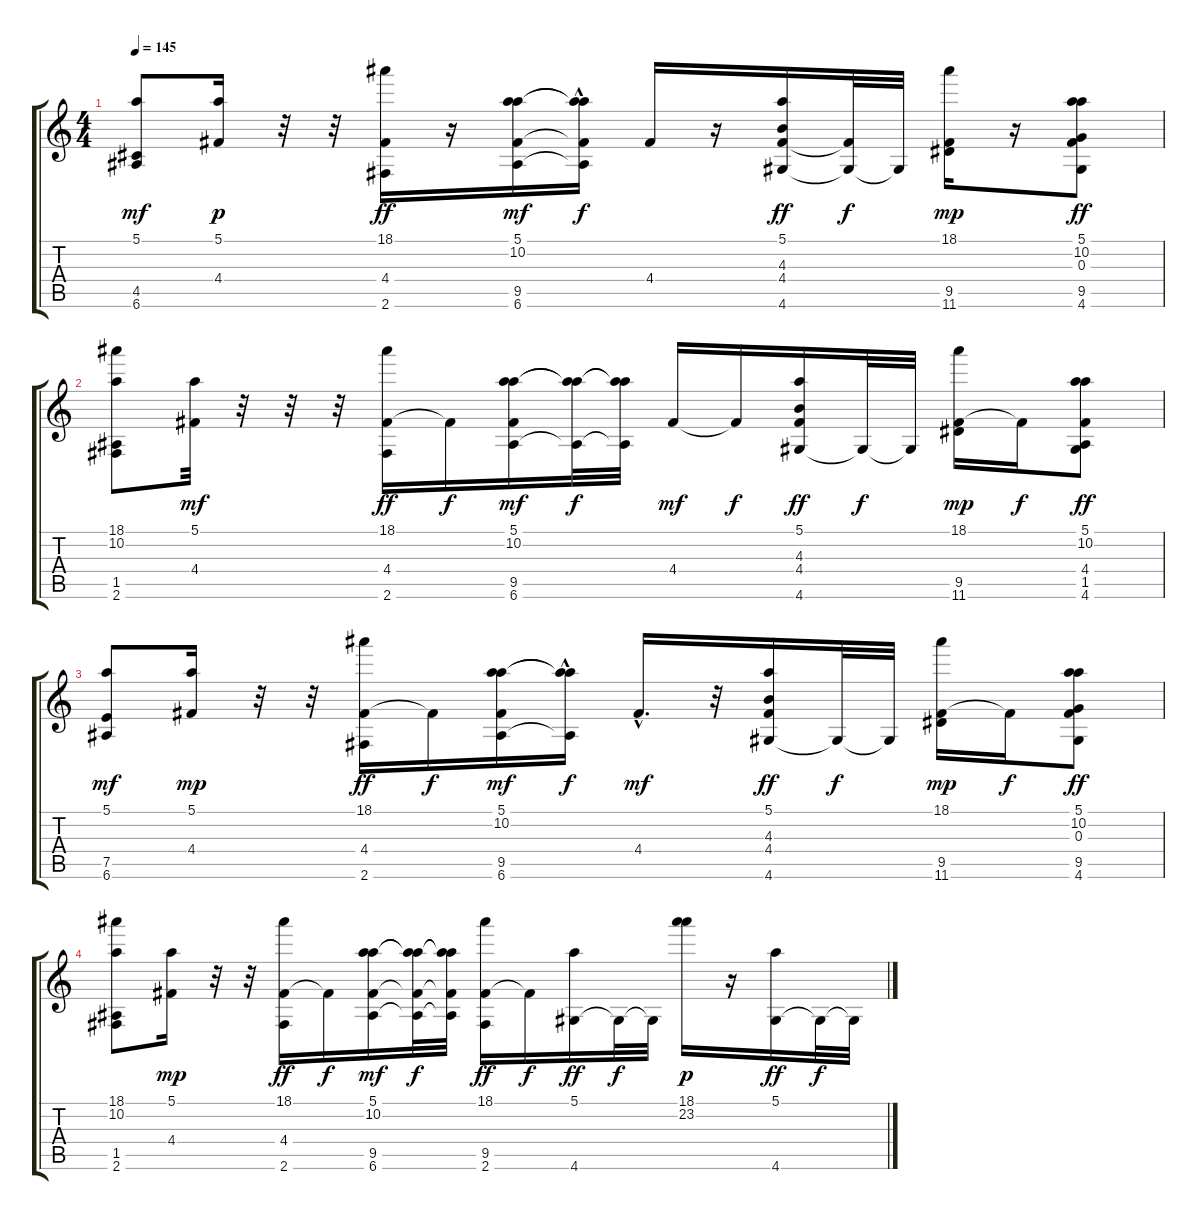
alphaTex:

\track "" {instrument acousticguitarsteel}
\staff {score tabs}
\tuning (E4 B3 G3 D3 A2 E2) {hide}
\ts (4 4)
\tempo 145
\clef g2
\ks c
(5.1 4.5 6.6).8{dy mf} (5.1 4.4).16{dy p} r.32 r.32 (18.1 4.4 2.6).16{dy ff} r.16 (5.1 10.2 9.5 6.6).16{dy mf} (5.1{t} 10.2{t} 9.5{t} 6.6{hac t}).16{dy f} 4.4.16 r.16 (5.1 4.3 4.4 4.6).16{dy ff} (4.4{t} 4.6{t}).32{dy f} 4.6{t}.32 (18.1 9.5 11.6).16{dy mp} r.16 (5.1 10.2 0.3 9.5 4.6).8{dy ff} |
(18.1 10.2 1.5 2.6).8 (5.1 4.4).32{dy mf} r.32 r.32 r.32 (18.1 4.4 2.6).16{dy ff} 4.4{t}.16{dy f} (5.1 10.2 9.5 6.6).16{dy mf} (5.1{t} 10.2{t} 6.6{t}).32{dy f} (5.1{t} 10.2{t} 6.6{t}).32 4.4.16{dy mf} 4.4{t}.16{dy f} (5.1 4.3 4.4 4.6).16{dy ff} 4.6{t}.32{dy f} 4.6{t}.32 (18.1 9.5 11.6).16{dy mp} 9.5{t}.16{dy f} (5.1 10.2 4.4 1.5 4.6).8{dy ff} |
(5.1 7.5 6.6).8{dy mf} (5.1 4.4).16{dy mp} r.32 r.32 (18.1 4.4 2.6).16{dy ff} 4.4{t}.16{dy f} (5.1 10.2 9.5 6.6).16{dy mf} (5.1{t} 10.2{t} 6.6{hac t}).16{dy f} 4.4{hac}.16{d dy mf} r.32 (5.1 4.3 4.4 4.6).16{dy ff} 4.6{t}.32{dy f} 4.6{t}.32 (18.1 9.5 11.6).16{dy mp} 9.5{t}.16{dy f} (5.1 10.2 0.3 9.5 4.6).8{dy ff} |
(18.1 10.2 1.5 2.6).8 (5.1 4.4).16{dy mp} r.32 r.32 (18.1 4.4 2.6).16{dy ff} 4.4{t}.16{dy f} (5.1 10.2 9.5 6.6).16{dy mf} (5.1{t} 10.2{t} 9.5{t} 6.6{t}).32{dy f} (5.1{t} 10.2{t} 9.5{t} 6.6{t}).32 (18.1 9.5 2.6).16{dy ff} 9.5{t}.16{dy f} (5.1 4.6).16{dy ff} 4.6{t}.32{dy f} 4.6{t}.32 (18.1 23.2).16{dy p} r.16 (5.1 4.6).16{dy ff} 4.6{t}.32{dy f} 4.6{t}.32
